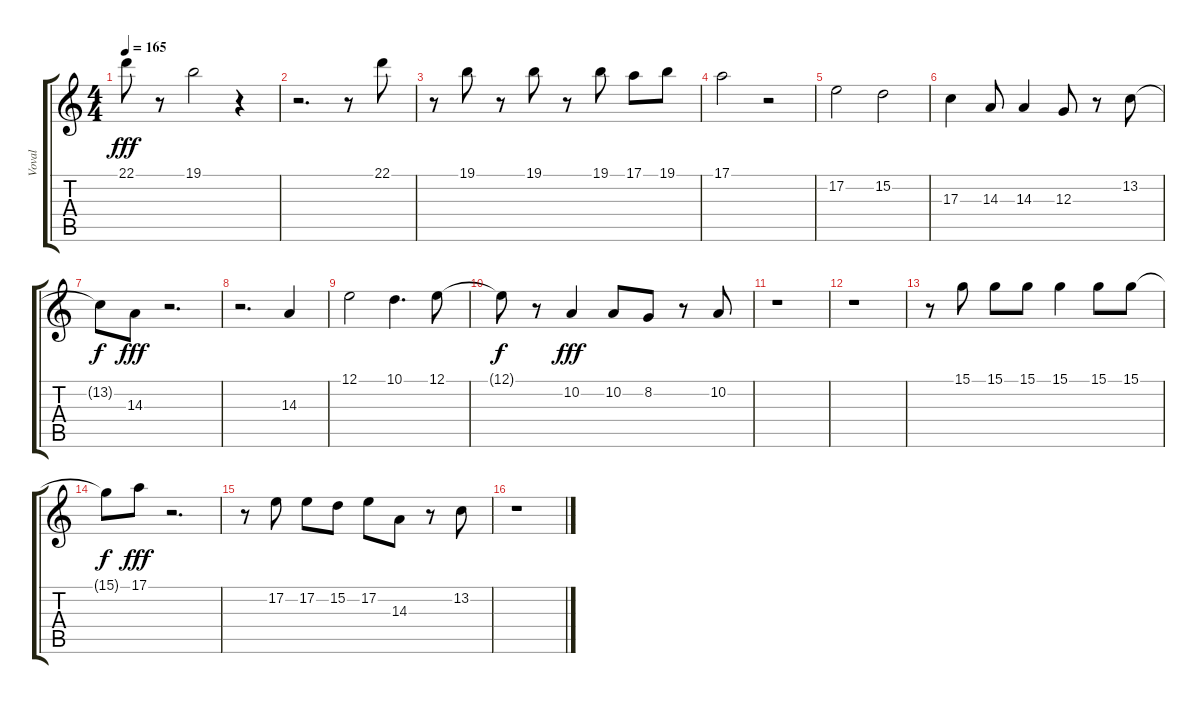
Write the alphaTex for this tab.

\track ("Voval" "Voval") {instrument altosax}
\staff {score tabs}
\tuning (E4 B3 G3 D3 A2 E2) {hide}
\ts (4 4)
\tempo 165
\clef g2
\ks c
22.1.8{dy fff} r.8 19.1.2 r.4 |
r.2{d} r.8 22.1.8 |
r.8 19.1.8 r.8 19.1.8 r.8 19.1.8 17.1.8 19.1.8 |
17.1.2 r.2 |
17.2.2 15.2.2 |
17.3.4 14.3.8 14.3.4 12.3.8 r.8 13.2.8 |
13.2{t}.8{dy f} 14.3.8{dy fff} r.2{d} |
r.2{d} 14.3.4 |
12.1.2 10.1.4{d} 12.1.8 |
12.1{t}.8{dy f} r.8 10.2.4{dy fff} 10.2.8 8.2.8 r.8 10.2.8 |
r.1 |
r.1 |
r.8 15.1.8 15.1.8 15.1.8 15.1.4 15.1.8 15.1.8 |
15.1{t}.8{dy f} 17.1.8{dy fff} r.2{d} |
r.8 17.2.8 17.2.8 15.2.8 17.2.8 14.3.8 r.8 13.2.8 |
r.1
